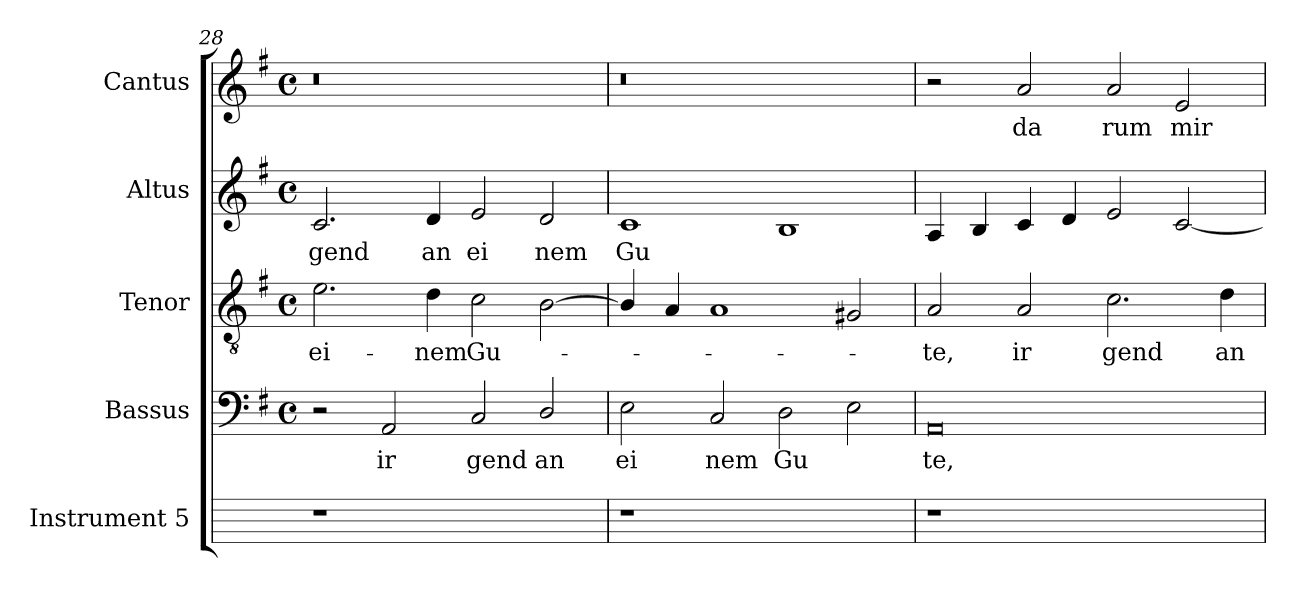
**kern	**kern	**text	**kern	**text	**kern	**text	**kern	**text
*part5	*part4	*part4	*part3	*part3	*part2	*part2	*part1	*part1
*staff5	*staff4	*staff4	*staff3	*staff3	*staff2	*staff2	*staff1	*staff1
*I"Instrument 5	*I"Bassus	*	*I"Tenor	*	*I"Altus	*	*I"Cantus	*
*	*clefF4	*	*clefGv2	*	*clefG2	*	*clefG2	*
*	*k[f#]	*	*k[f#]	*	*k[f#]	*	*k[f#]	*
*	*G:	*	*G:	*	*G:	*	*G:	*
*	*M4/4	*	*M4/4	*	*M4/4	*	*M4/4	*
*	*met(c)	*	*met(c)	*	*met(c)	*	*met(c)	*
=28	=28	=28	=28	=28	=28	=28	=28	=28
!	!	!	!	!LO:LY:b:cj	!	!LO:LY:b:cj	!	!
1r	2r	.	2.e\	ei-	2.c/	gend	0r	.
!	!	!LO:LY:b:cj	!	!	!	!	!	!
.	2AA/	ir	.	.	.	.	.	.
!	!	!	!	!LO:LY:b:cj	!	!LO:LY:b:cj	!	!
.	.	.	4d\	-nem	4d/	an	.	.
!	!	!LO:LY:b:cj	!	!LO:LY:b	!	!LO:LY:b:cj	!	!
1ryy	2C/	gend	2c\	Gu-	2e/	ei	.	.
!	!	!LO:LY:b:cj	!	!	!	!LO:LY:b:cj	!	!
.	2D/	an	[>2B\	.	2d/	nem	.	.
=29	=29	=29	=29	=29	=29	=29	=29	=29
!	!	!LO:LY:b:cj	!	!	!	!LO:LY:b:cj	!	!
1r	2E\	ei	4B/]	.	1c	Gu	0r	.
.	.	.	4A/	.	.	.	.	.
!	!	!LO:LY:b:cj	!	!	!	!	!	!
.	2C/	nem	1A	.	.	.	.	.
!	!	!LO:LY:b	!	!	!	!	!	!
1ryy	2D\	Gu	.	.	1B	.	.	.
.	2E\	.	2G#X/	.	.	.	.	.
!!LO:LB:g=z
=30	=30	=30	=30	=30	=30	=30	=30	=30
!	!	!LO:LY:b:cj	!	!LO:LY:b:cj	!	!	!	!
1r	0AA	te,	2A/	-te,	4A/	.	2r	.
.	.	.	.	.	4B/	.	.	.
!	!	!	!	!LO:LY:b:cj	!	!	!	!LO:LY:b:cj
.	.	.	2A/	ir	4c/	.	2a/	da
.	.	.	.	.	4d/	.	.	.
!	!	!	!	!LO:LY:b:cj	!	!	!	!LO:LY:b:cj
1ryy	.	.	2.c\	gend	2e/	.	2a/	rum
!	!	!	!	!	!	!	!	!LO:LY:b:cj
.	.	.	.	.	[<2c/	.	2e/	mir
!	!	!	!	!LO:LY:b:cj	!	!	!	!
.	.	.	4d\	an	.	.	.	.
=	=	=	=	=	=	=	=	=
*-	*-	*-	*-	*-	*-	*-	*-	*-
